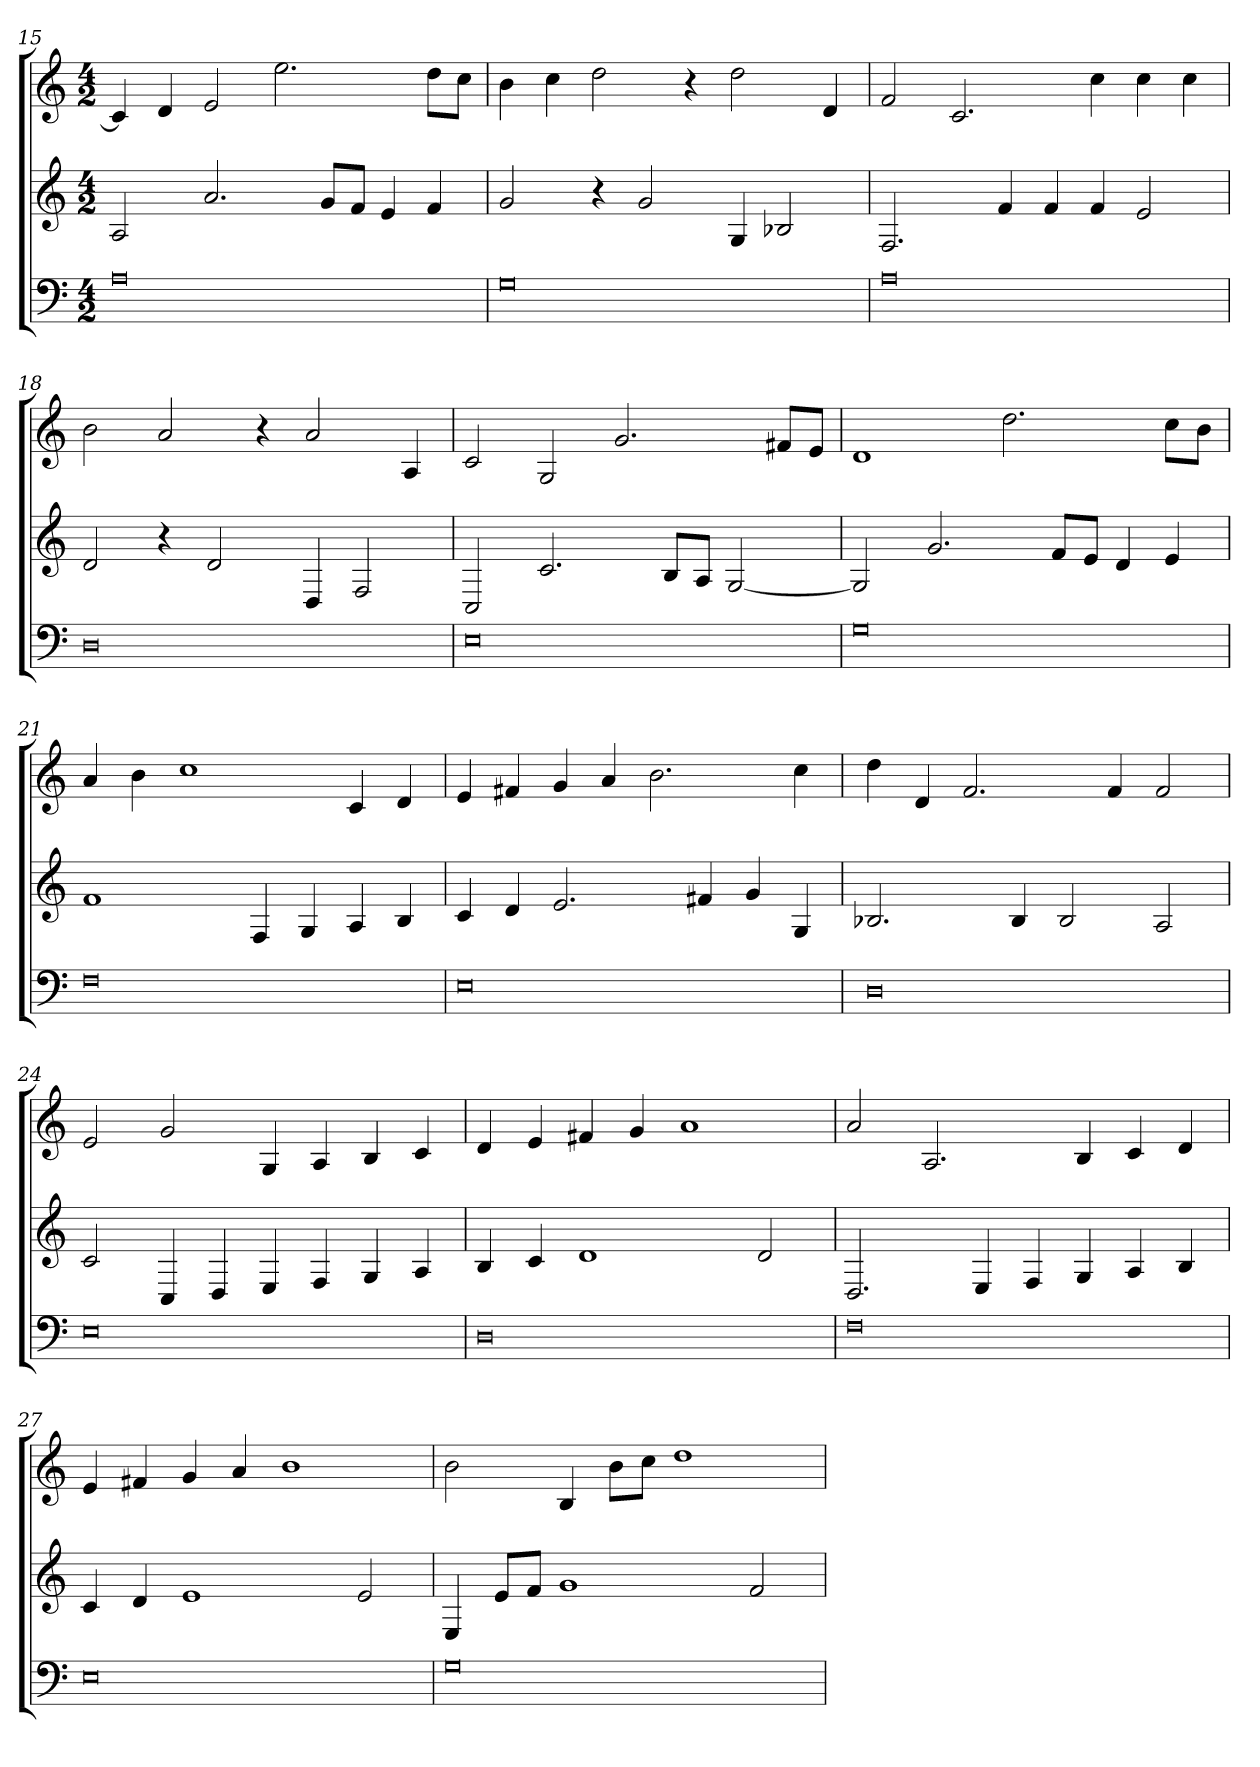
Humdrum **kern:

**kern	**kern	**kern
*part3	*part2	*part1
*staff3	*staff2	*staff1
*k[]	*k[]	*k[]
*M4/2	*M4/2	*M4/2
=15	=15	=15
0A	2A	4c]
.	.	4d
.	2.a	2e
.	.	2.ee
.	8gL	.
.	8fJ	.
.	4e	.
.	4f	8ddL
.	.	8ccJ
=16	=16	=16
0G	2g	4b
.	.	4cc
.	4r	2dd
.	2g	.
.	.	4r
.	4G	2dd
.	2B-X	.
.	.	4d
=17	=17	=17
0A	2.F	2f
.	.	2.c
.	4f	.
.	4f	.
.	4f	4cc
.	2e	4cc
.	.	4cc
=18	=18	=18
0D	2d	2b
.	4r	2a
.	2d	.
.	.	4r
.	4D	2a
.	2F	.
.	.	4A
=19	=19	=19
0E	2C	2c
.	2.c	2G
.	.	2.g
.	8BL	.
.	8AJ	.
.	[2G	.
.	.	8f#XL
.	.	8eJ
=20	=20	=20
0G	2G]	1d
.	2.g	.
.	.	2.dd
.	8fL	.
.	8eJ	.
.	4d	.
.	4e	8ccL
.	.	8bJ
=21	=21	=21
0F	1f	4a
.	.	4b
.	.	1cc
.	4F	.
.	4G	.
.	4A	4c
.	4B	4d
=22	=22	=22
0E	4c	4e
.	4d	4f#X
.	2.e	4g
.	.	4a
.	.	2.b
.	4f#X	.
.	4g	.
.	4G	4cc
=23	=23	=23
0D	2.B-X	4dd
.	.	4d
.	.	2.f
.	4B-	.
.	2B-	.
.	.	4f
.	2A	2f
=24	=24	=24
0E	2c	2e
.	4C	2g
.	4D	.
.	4E	4G
.	4F	4A
.	4G	4B
.	4A	4c
=25	=25	=25
0D	4B	4d
.	4c	4e
.	1d	4f#X
.	.	4g
.	.	1a
.	2d	.
=26	=26	=26
0F	2.D	2a
.	.	2.A
.	4E	.
.	4F	.
.	4G	4B
.	4A	4c
.	4B	4d
=27	=27	=27
0E	4c	4e
.	4d	4f#X
.	1e	4g
.	.	4a
.	.	1b
.	2e	.
=28	=28	=28
0G	4E	2b
.	8eL	.
.	8fJ	.
.	1g	4B
.	.	8bL
.	.	8ccJ
.	.	1dd
.	2f	.
=	=	=
*-	*-	*-
